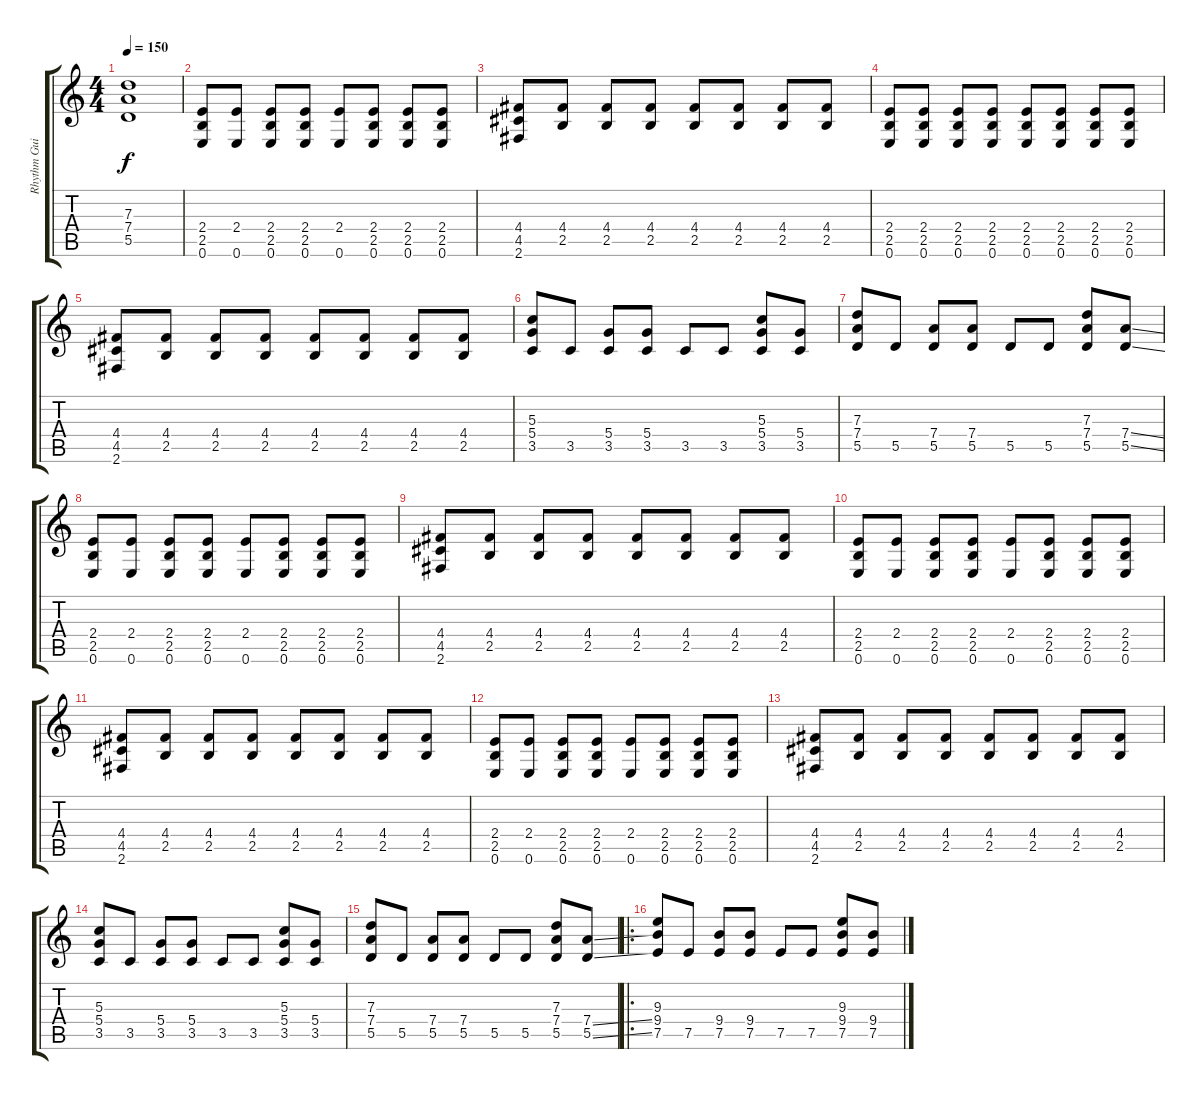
\track ("Rhythm Guitar" "Rhythm Gui") {instrument distortionguitar}
\staff {score tabs}
\tuning (E4 B3 G3 D3 A2 E2) {hide}
\ts (4 4)
\tempo 150
\clef g2
\ks c
(7.3{t} 7.4{t} 5.5{t}).1{dy f} |
(2.4 2.5 0.6).8 (2.4 0.6).8 (2.4 2.5 0.6).8 (2.4 2.5 0.6).8 (2.4 0.6).8 (2.4 2.5 0.6).8 (2.4 2.5 0.6).8 (2.4 2.5 0.6).8 |
(4.4 4.5 2.6).8 (4.4 2.5).8 (4.4 2.5).8 (4.4 2.5).8 (4.4 2.5).8 (4.4 2.5).8 (4.4 2.5).8 (4.4 2.5).8 |
(2.4 2.5 0.6).8 (2.4 2.5 0.6).8 (2.4 2.5 0.6).8 (2.4 2.5 0.6).8 (2.4 2.5 0.6).8 (2.4 2.5 0.6).8 (2.4 2.5 0.6).8 (2.4 2.5 0.6).8 |
(4.4 4.5 2.6).8 (4.4 2.5).8 (4.4 2.5).8 (4.4 2.5).8 (4.4 2.5).8 (4.4 2.5).8 (4.4 2.5).8 (4.4 2.5).8 |
(5.3 5.4 3.5).8 3.5.8 (5.4 3.5).8 (5.4 3.5).8 3.5.8 3.5.8 (5.3 5.4 3.5).8 (5.4 3.5).8 |
(7.3 7.4 5.5).8 5.5.8 (7.4 5.5).8 (7.4 5.5).8 5.5.8 5.5.8 (7.3 7.4 5.5).8 (7.4{ss} 5.5{ss}).8 |
(2.4 2.5 0.6).8 (2.4 0.6).8 (2.4 2.5 0.6).8 (2.4 2.5 0.6).8 (2.4 0.6).8 (2.4 2.5 0.6).8 (2.4 2.5 0.6).8 (2.4 2.5 0.6).8 |
(4.4 4.5 2.6).8 (4.4 2.5).8 (4.4 2.5).8 (4.4 2.5).8 (4.4 2.5).8 (4.4 2.5).8 (4.4 2.5).8 (4.4 2.5).8 |
(2.4 2.5 0.6).8 (2.4 0.6).8 (2.4 2.5 0.6).8 (2.4 2.5 0.6).8 (2.4 0.6).8 (2.4 2.5 0.6).8 (2.4 2.5 0.6).8 (2.4 2.5 0.6).8 |
(4.4 4.5 2.6).8 (4.4 2.5).8 (4.4 2.5).8 (4.4 2.5).8 (4.4 2.5).8 (4.4 2.5).8 (4.4 2.5).8 (4.4 2.5).8 |
(2.4 2.5 0.6).8 (2.4 0.6).8 (2.4 2.5 0.6).8 (2.4 2.5 0.6).8 (2.4 0.6).8 (2.4 2.5 0.6).8 (2.4 2.5 0.6).8 (2.4 2.5 0.6).8 |
(4.4 4.5 2.6).8 (4.4 2.5).8 (4.4 2.5).8 (4.4 2.5).8 (4.4 2.5).8 (4.4 2.5).8 (4.4 2.5).8 (4.4 2.5).8 |
(5.3 5.4 3.5).8 3.5.8 (5.4 3.5).8 (5.4 3.5).8 3.5.8 3.5.8 (5.3 5.4 3.5).8 (5.4 3.5).8 |
(7.3 7.4 5.5).8 5.5.8 (7.4 5.5).8 (7.4 5.5).8 5.5.8 5.5.8 (7.3 7.4 5.5).8 (7.4{ss} 5.5{ss}).8 |
\ro
(9.3 9.4 7.5).8 7.5.8 (9.4 7.5).8 (9.4 7.5).8 7.5.8 7.5.8 (9.3 9.4 7.5).8 (9.4{ss} 7.5{ss}).8
